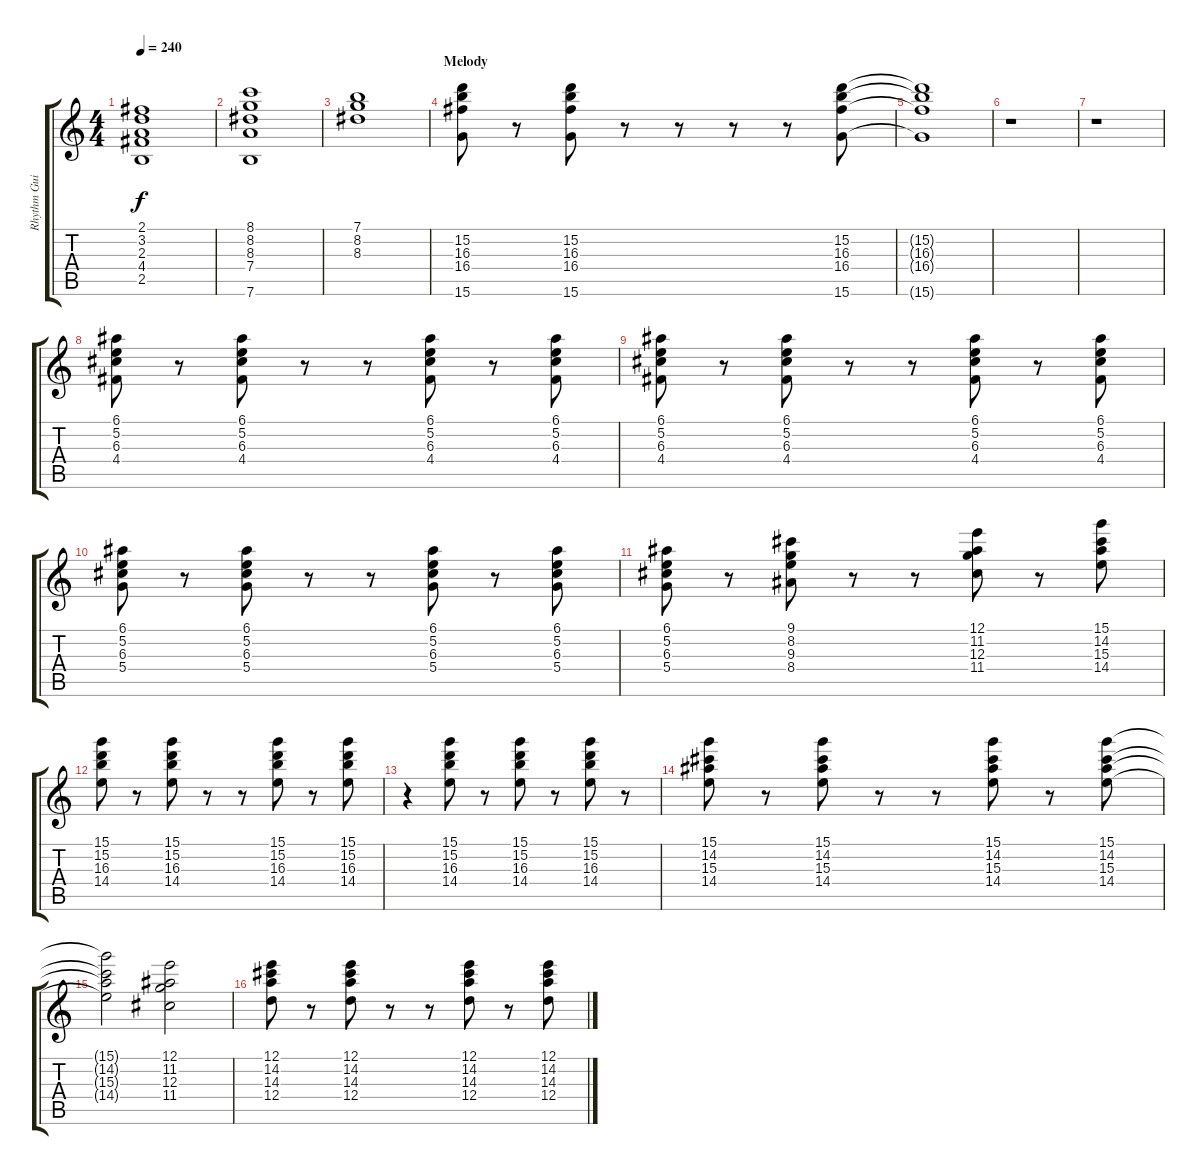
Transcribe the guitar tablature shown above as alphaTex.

\track ("Rhythm Guitar" "Rhythm Gui") {instrument electricguitarjazz}
\staff {score tabs}
\tuning (E4 B3 G3 D3 A2 E2) {hide}
\ts (4 4)
\tempo 240
\clef g2
\ks c
(2.1{t} 3.2{t} 2.3{t} 4.4{t} 2.5{t}).1{dy f} |
(8.1 8.2 8.3 7.4 7.6).1 |
(7.1 8.2 8.3).1 |
\section ("" "Melody")
(15.2 16.3 16.4 15.6).8 r.8 (15.2 16.3 16.4 15.6).8 r.8 r.8 r.8 r.8 (15.2 16.3 16.4 15.6).8 |
(15.2{t} 16.3{t} 16.4{t} 15.6{t}).1 |
r.1 |
r.1 |
(6.1 5.2 6.3 4.4).8 r.8 (6.1 5.2 6.3 4.4).8 r.8 r.8 (6.1 5.2 6.3 4.4).8 r.8 (6.1 5.2 6.3 4.4).8 |
(6.1 5.2 6.3 4.4).8 r.8 (6.1 5.2 6.3 4.4).8 r.8 r.8 (6.1 5.2 6.3 4.4).8 r.8 (6.1 5.2 6.3 4.4).8 |
(6.1 5.2 6.3 5.4).8 r.8 (6.1 5.2 6.3 5.4).8 r.8 r.8 (6.1 5.2 6.3 5.4).8 r.8 (6.1 5.2 6.3 5.4).8 |
(6.1 5.2 6.3 5.4).8 r.8 (9.1 8.2 9.3 8.4).8 r.8 r.8 (12.1 11.2 12.3 11.4).8 r.8 (15.1 14.2 15.3 14.4).8 |
(15.1 15.2 16.3 14.4).8 r.8 (15.1 15.2 16.3 14.4).8 r.8 r.8 (15.1 15.2 16.3 14.4).8 r.8 (15.1 15.2 16.3 14.4).8 |
r.4 (15.1 15.2 16.3 14.4).8 r.8 (15.1 15.2 16.3 14.4).8 r.8 (15.1 15.2 16.3 14.4).8 r.8 |
(15.1 14.2 15.3 14.4).8 r.8 (15.1 14.2 15.3 14.4).8 r.8 r.8 (15.1 14.2 15.3 14.4).8 r.8 (15.1 14.2 15.3 14.4).8 |
(15.1{t} 14.2{t} 15.3{t} 14.4{t}).2 (12.1 11.2 12.3 11.4).2 |
(12.1 14.2 14.3 12.4).8 r.8 (12.1 14.2 14.3 12.4).8 r.8 r.8 (12.1 14.2 14.3 12.4).8 r.8 (12.1 14.2 14.3 12.4).8
